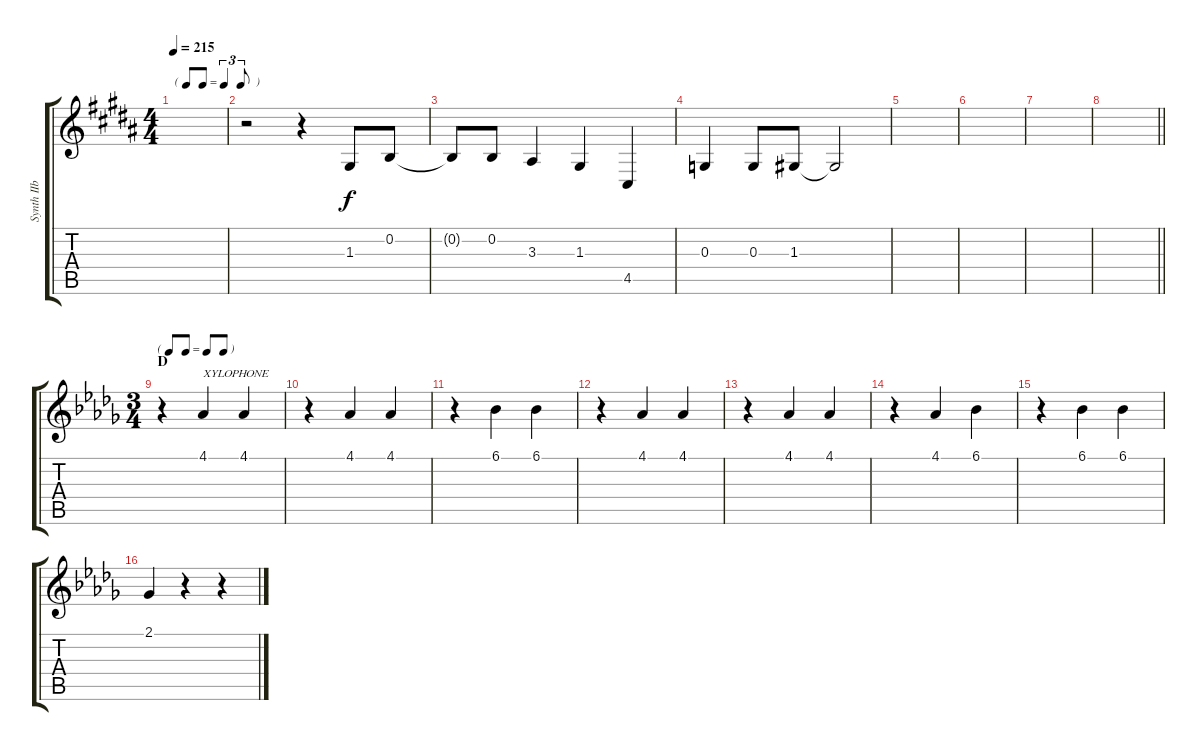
\track ("Synth IIb (Kotobuki Tsumugi)" "Synth IIb ") {instrument accordion}
\staff {score tabs}
\tuning (E4 B3 G3 D3 A2 E2) {hide}
\ts (4 4)
\tf triplet8th
\tempo 215
\clef g2
\ks b
|
r.2 r.4 1.3.8 0.2.8 |
0.2{t}.8 0.2.8 3.3.4 1.3.4 4.5.4 |
0.3.4 0.3.8 1.3.8 1.3{t}.2 |
|
|
|
\barLineRight lightlight
|
\ts (3 4)
\tf none
\section ("" "D")
\ks db
r.4 4.1.4{txt "XYLOPHONE" instrument celesta} 4.1.4 |
r.4 4.1.4 4.1.4 |
r.4 6.1.4 6.1.4 |
r.4 4.1.4 4.1.4 |
r.4 4.1.4 4.1.4 |
r.4 4.1.4 6.1.4 |
r.4 6.1.4 6.1.4 |
2.1.4 r.4 r.4
